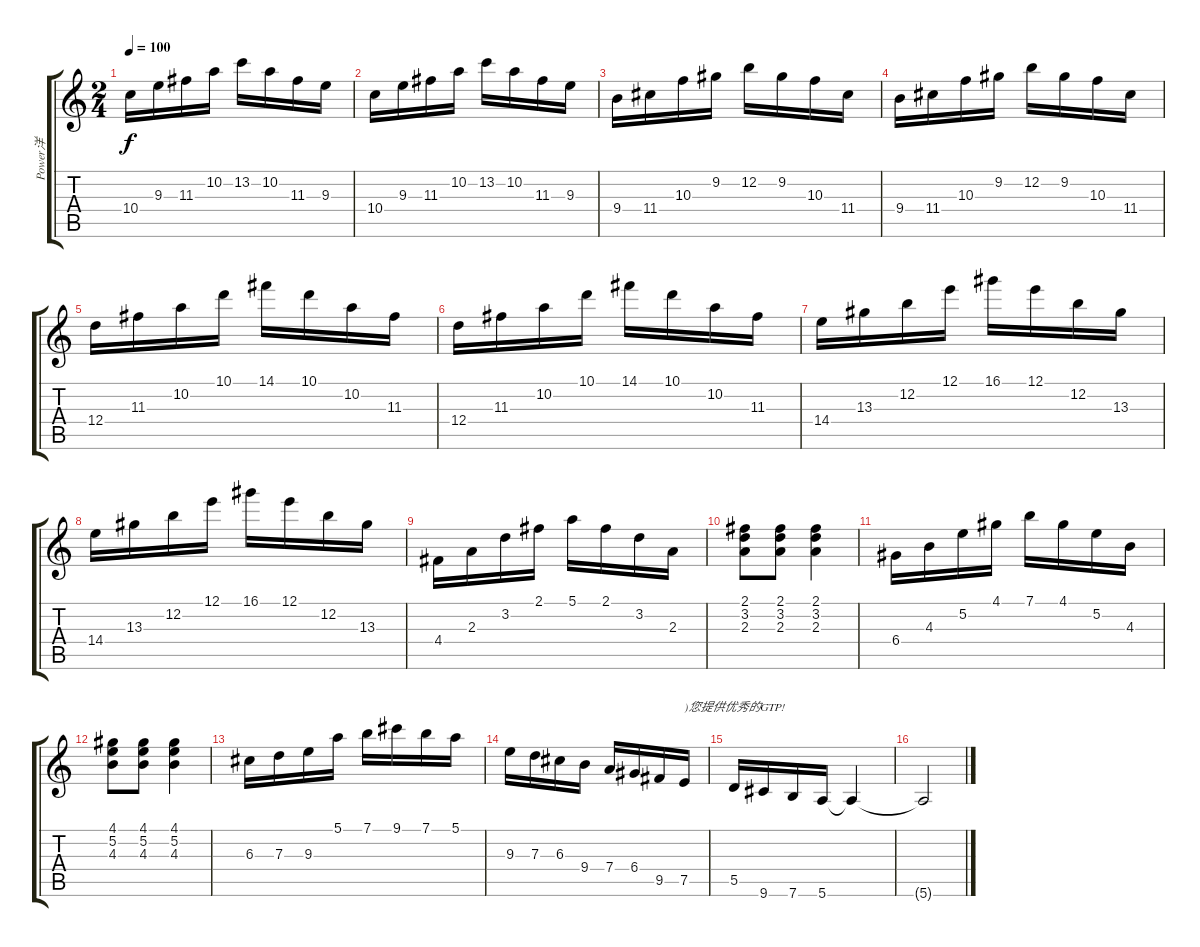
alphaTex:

\track ("Power洋" "Power洋") {instrument overdrivenguitar}
\staff {score tabs}
\tuning (E4 B3 G3 D3 A2 E2) {hide}
\ts (2 4)
\tempo 100
\clef g2
\ks c
10.4.16{dy f} 9.3.16 11.3.16 10.2.16 13.2.16 10.2.16 11.3.16 9.3.16 |
10.4.16 9.3.16 11.3.16 10.2.16 13.2.16 10.2.16 11.3.16 9.3.16 |
9.4.16 11.4.16 10.3.16 9.2.16 12.2.16 9.2.16 10.3.16 11.4.16 |
9.4.16 11.4.16 10.3.16 9.2.16 12.2.16 9.2.16 10.3.16 11.4.16 |
12.4.16 11.3.16 10.2.16 10.1.16 14.1.16 10.1.16 10.2.16 11.3.16 |
12.4.16 11.3.16 10.2.16 10.1.16 14.1.16 10.1.16 10.2.16 11.3.16 |
14.4.16 13.3.16 12.2.16 12.1.16 16.1.16 12.1.16 12.2.16 13.3.16 |
14.4.16 13.3.16 12.2.16 12.1.16 16.1.16 12.1.16 12.2.16 13.3.16 |
4.4.16 2.3.16 3.2.16 2.1.16 5.1.16 2.1.16 3.2.16 2.3.16 |
(2.1 3.2 2.3).8 (2.1 3.2 2.3).8 (2.1 3.2 2.3).4 |
6.4.16 4.3.16 5.2.16 4.1.16 7.1.16 4.1.16 5.2.16 4.3.16 |
(4.1 5.2 4.3).8 (4.1 5.2 4.3).8 (4.1 5.2 4.3).4 |
6.3.16 7.3.16 9.3.16 5.1.16 7.1.16 9.1.16 7.1.16 5.1.16 |
9.3.16 7.3.16 6.3.16 9.4.16 7.4.16 6.4.16 9.5.16 7.5.16{txt ")您提供优秀的GTP!"} |
5.5.16 9.6.16 7.6.16 5.6.16 5.6{t}.4 |
5.6{t}.2
